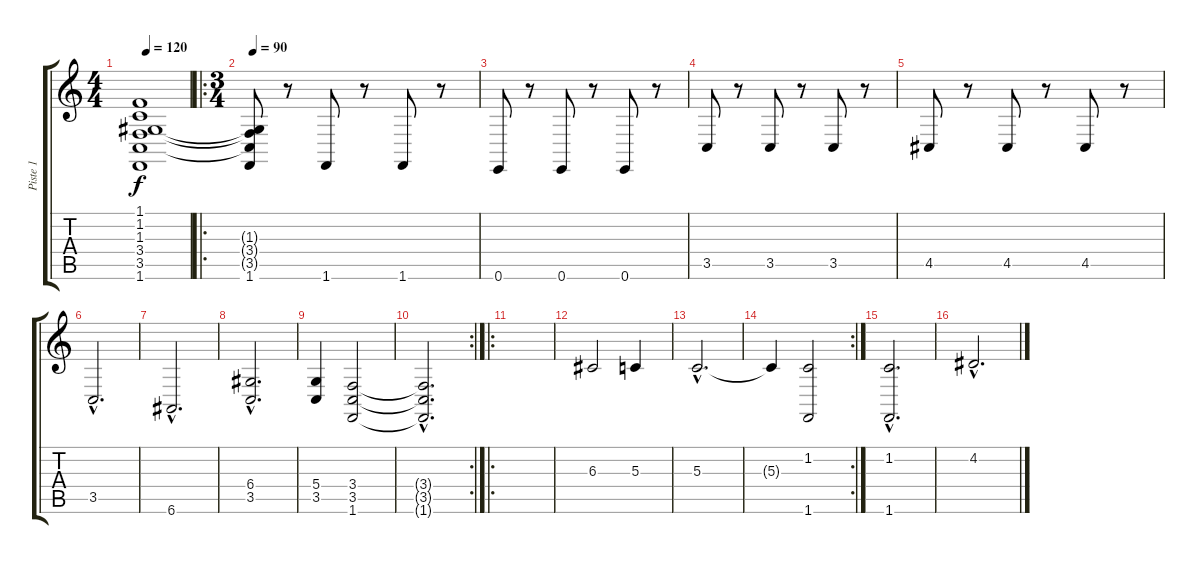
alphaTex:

\track ("Piste 1" "Piste 1") {instrument stringensemble1}
\staff {score tabs}
\tuning (E4 B3 G3 D3 A2 E2) {hide}
\ts (4 4)
\tempo 120
\clef g2
\ks c
(1.1{t} 1.2{t} 1.3{t} 3.4{t} 3.5{t} 1.6{t}).1{dy f} |
\ro
\ts (3 4)
\tempo 90
(1.3{t} 3.4{t} 3.5{t} 1.6).8 r.8 1.6.8 r.8 1.6.8 r.8 |
0.6.8 r.8 0.6.8 r.8 0.6.8 r.8 |
3.5.8 r.8 3.5.8 r.8 3.5.8 r.8 |
4.5.8 r.8 4.5.8 r.8 4.5.8 r.8 |
3.5{hac}.2{d} |
6.6{hac}.2{d} |
(6.4{hac} 3.5{hac}).2{d} |
(5.4 3.5).4 (3.4 3.5 1.6).2 |
\rc 2
(3.4{hac t} 3.5{hac t} 1.6{hac t}).2{d} |
\ro
|
6.3.2 5.3.4 |
5.3{hac}.2{d} |
\rc 2
5.3{t}.4 (1.2 1.6).2 |
(1.2{hac} 1.6{hac}).2{d} |
4.2{hac}.2{d}
